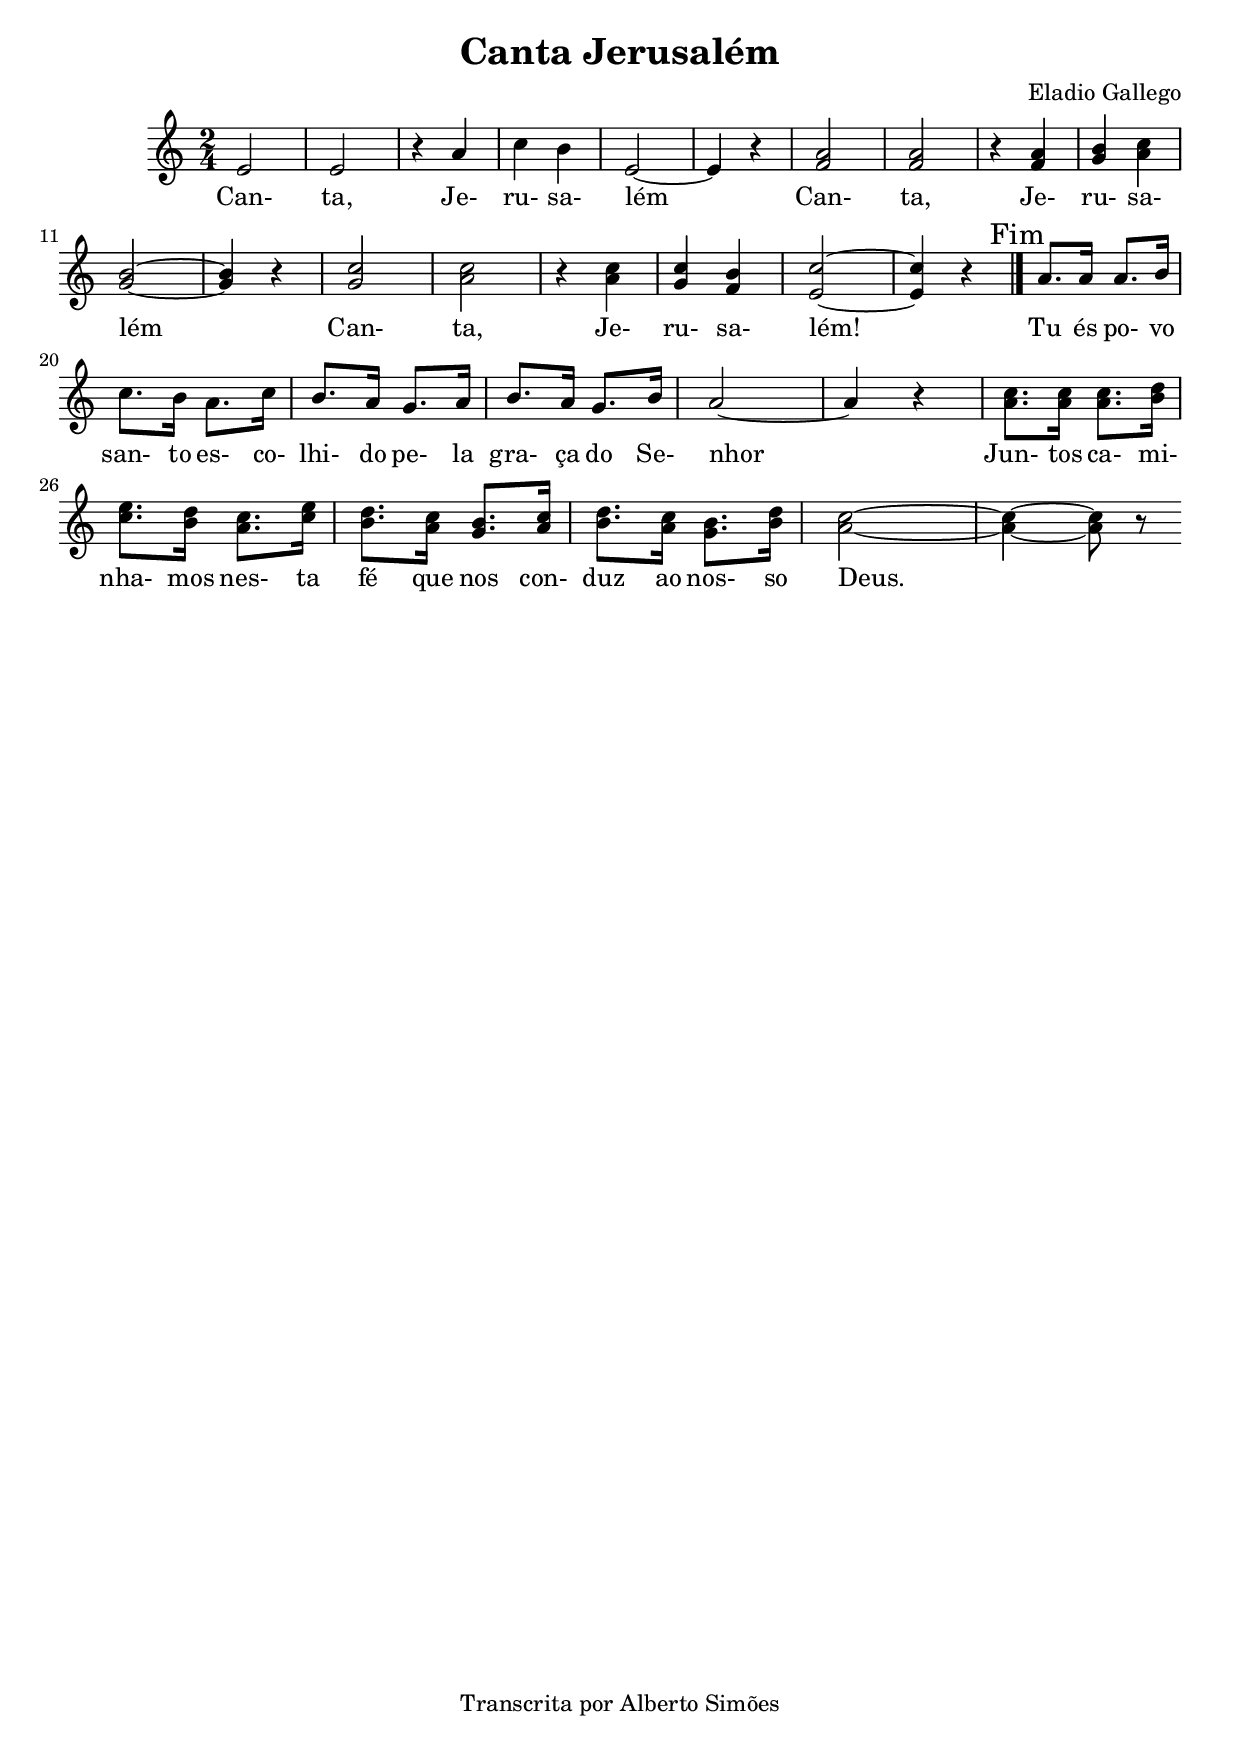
\version "2.14.0"

\header {
  title = "Canta Jerusalém"
  composer = "Eladio Gallego"
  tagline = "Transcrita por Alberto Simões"

  ocasioes = "advento"
  seccao   = "advento"
}

melody = \relative c' {
  \clef treble
  \key c \major
  \time 2/4

  e2 e2
  r4 a c b
  e,2 ~ e4 r
  <f a>2 <f a>2
  r4 <f a> <g b> <a c>
  <g b>2 ~ <g b>4 r <g c>2

  <a c>2 r4 <a c> <g c> <f b> 
  <e c'>2 ~ <e c'>4 r
  \mark "Fim" \bar "|."

  a8.[ a16] a8.[ b16] \break
  c8.[ b16] a8.[ c16]
  b8.[ a16] g8.[ a16]

  b8.[ a16] g8.[ b16]
  a2 ~ a4 r
  <a c>8.[ <a c>16] <a c>8.[ <b d>16]
  <c e>8.[ <b d>16] <a c>8.[ <c e>16]
  
  <b d>8.[ <a c>16] <g b>8.[ <a c>16]
  <b d>8.[ <a c>16] <g b>8.[ <b d>16]
  <a c>2 ~ <a c>4 ~ <a c>8 r8 \bar ":|"
}

text = \lyrics {
  Can- ta, Je- ru- sa- lém
  Can- ta, Je- ru- sa- lém
  Can- ta, Je- ru- sa- lém!

  Tu és po- vo san- to es- co- lhi- do pe- la gra- ça do Se- nhor
  Jun- tos ca- mi- nha- mos nes- ta fé que nos con- duz ao nos- so Deus.
}


\score {
  <<
    \new Voice = "mel" \melody
    \new Lyrics \lyricsto mel \text
  >>
  \layout { }
  \midi {
    \context {
      \Score
      tempoWholesPerMinute = #(ly:make-moment 100 4)
    }
  }
}
